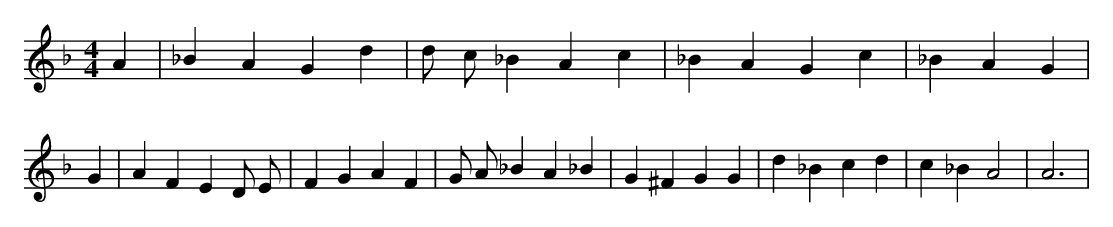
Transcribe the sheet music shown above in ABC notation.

X:1
M:4/4
L:1/8
K:F
A2 | _B2 A2 G2 d2 | d c _B2 A2 c2 | _B2 A2 G2 c2 | _B2 A2 G2 | G2 | A2 F2 E2 D E | F2 G2 A2 F2 | G A _B2 A2 _B2 | G2 ^F2 G2 G2 | d2 _B2 c2 d2 | c2 _B2 A4 | A6 |
